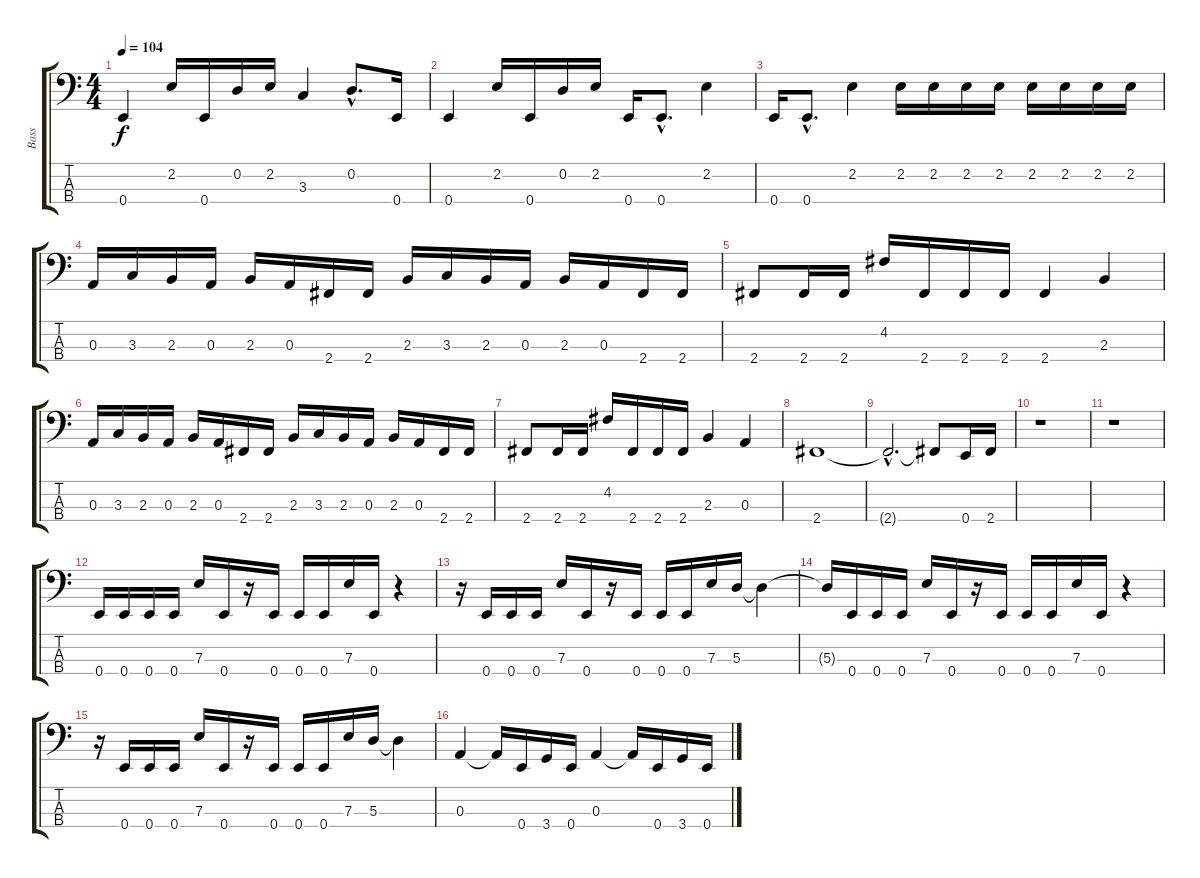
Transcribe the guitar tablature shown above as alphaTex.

\track ("Bass" "Bass") {instrument electricbasspick}
\staff {score tabs}
\tuning (G2 D2 A1 E1) {hide}
\ts (4 4)
\tempo 104
\clef f4
\ks c
0.4.4{dy f} 2.2.16 0.4.16 0.2.16 2.2.16 3.3.4 0.2{hac}.8{d} 0.4.16 |
0.4.4 2.2.16 0.4.16 0.2.16 2.2.16 0.4.16 0.4{hac}.8{d} 2.2.4 |
0.4.16 0.4{hac}.8{d} 2.2.4 2.2.16 2.2.16 2.2.16 2.2.16 2.2.16 2.2.16 2.2.16 2.2.16 |
0.3.16 3.3.16 2.3.16 0.3.16 2.3.16 0.3.16 2.4.16 2.4.16 2.3.16 3.3.16 2.3.16 0.3.16 2.3.16 0.3.16 2.4.16 2.4.16 |
2.4.8 2.4.16 2.4.16 4.2.16 2.4.16 2.4.16 2.4.16 2.4.4 2.3.4 |
0.3.16 3.3.16 2.3.16 0.3.16 2.3.16 0.3.16 2.4.16 2.4.16 2.3.16 3.3.16 2.3.16 0.3.16 2.3.16 0.3.16 2.4.16 2.4.16 |
2.4.8 2.4.16 2.4.16 4.2.16 2.4.16 2.4.16 2.4.16 2.3.4 0.3.4 |
2.4.1 |
2.4{hac t}.2{d} 2.4{t}.8 0.4.16 2.4.16 |
r.1 |
r.1 |
0.4.16 0.4.16 0.4.16 0.4.16 7.3.16 0.4.16 r.16 0.4.16 0.4.16 0.4.16 7.3.16 0.4.16 r.4 |
r.16 0.4.16 0.4.16 0.4.16 7.3.16 0.4.16 r.16 0.4.16 0.4.16 0.4.16 7.3.16 5.3.16 5.3{t}.4 |
5.3{t}.16 0.4.16 0.4.16 0.4.16 7.3.16 0.4.16 r.16 0.4.16 0.4.16 0.4.16 7.3.16 0.4.16 r.4 |
r.16 0.4.16 0.4.16 0.4.16 7.3.16 0.4.16 r.16 0.4.16 0.4.16 0.4.16 7.3.16 5.3.16 5.3{t}.4 |
0.3.4 0.3{t}.16 0.4.16 3.4.16 0.4.16 0.3.4 0.3{t}.16 0.4.16 3.4.16 0.4.16
